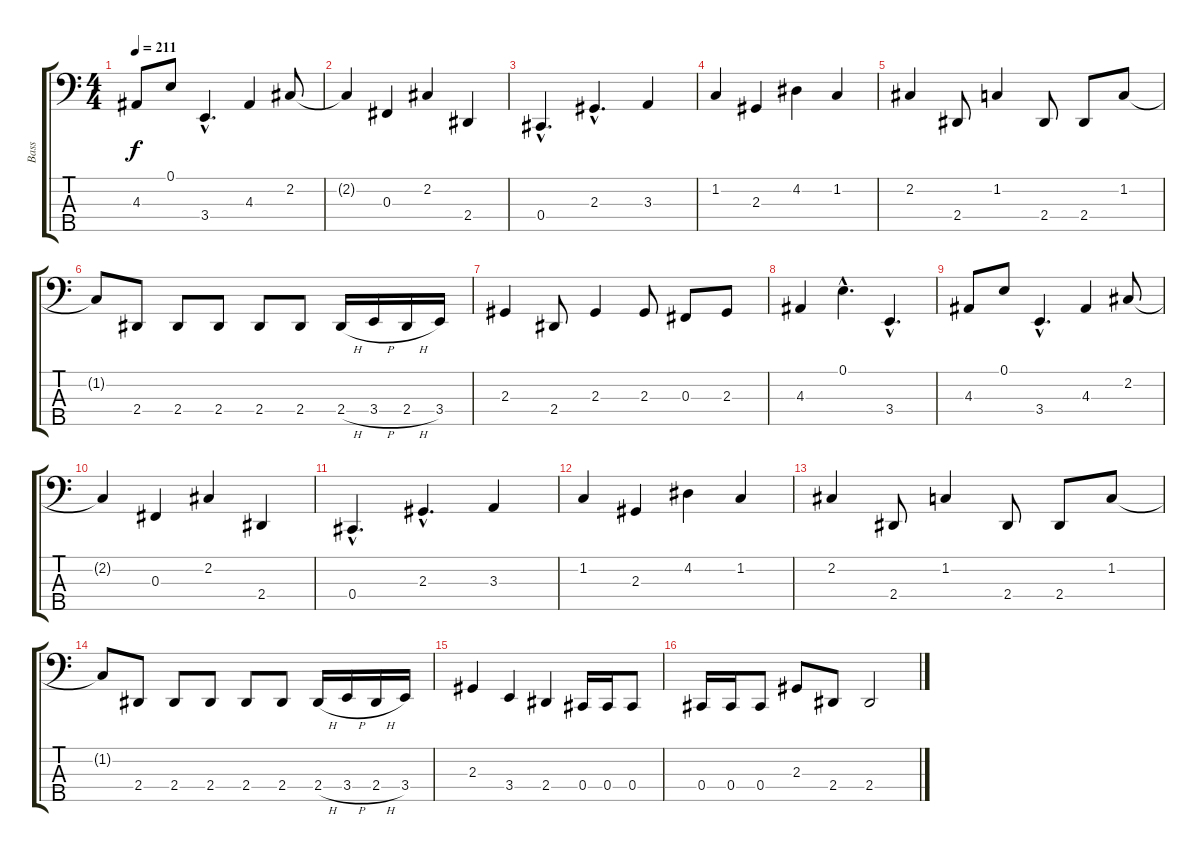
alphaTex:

\track ("Bass" "Bass") {instrument electricbassfinger}
\staff {score tabs}
\tuning (E2 B1 Gb1 Db1 G0) {hide}
\ts (4 4)
\tempo 211
\clef f4
\ks c
4.3.8{dy f} 0.1.8 3.4{hac}.4{d} 4.3.4 2.2.8 |
2.2{t}.4 0.3.4 2.2.4 2.4.4 |
0.4{hac}.4{d} 2.3{hac}.4{d} 3.3.4 |
1.2.4 2.3.4 4.2.4 1.2.4 |
2.2.4 2.4.8 1.2.4 2.4.8 2.4.8 1.2.8 |
1.2{t}.8 2.4.8 2.4.8 2.4.8 2.4.8 2.4.8 2.4{h}.16 3.4{h}.16 2.4{h}.16 3.4.16 |
2.3.4 2.4.8 2.3.4 2.3.8 0.3.8 2.3.8 |
4.3.4 0.1{hac}.4{d} 3.4{hac}.4{d} |
4.3.8 0.1.8 3.4{hac}.4{d} 4.3.4 2.2.8 |
2.2{t}.4 0.3.4 2.2.4 2.4.4 |
0.4{hac}.4{d} 2.3{hac}.4{d} 3.3.4 |
1.2.4 2.3.4 4.2.4 1.2.4 |
2.2.4 2.4.8 1.2.4 2.4.8 2.4.8 1.2.8 |
1.2{t}.8 2.4.8 2.4.8 2.4.8 2.4.8 2.4.8 2.4{h}.16 3.4{h}.16 2.4{h}.16 3.4.16 |
2.3.4 3.4.4 2.4.4 0.4.16 0.4.16 0.4.8 |
0.4.16 0.4.16 0.4.8 2.3.8 2.4.8 2.4.2
